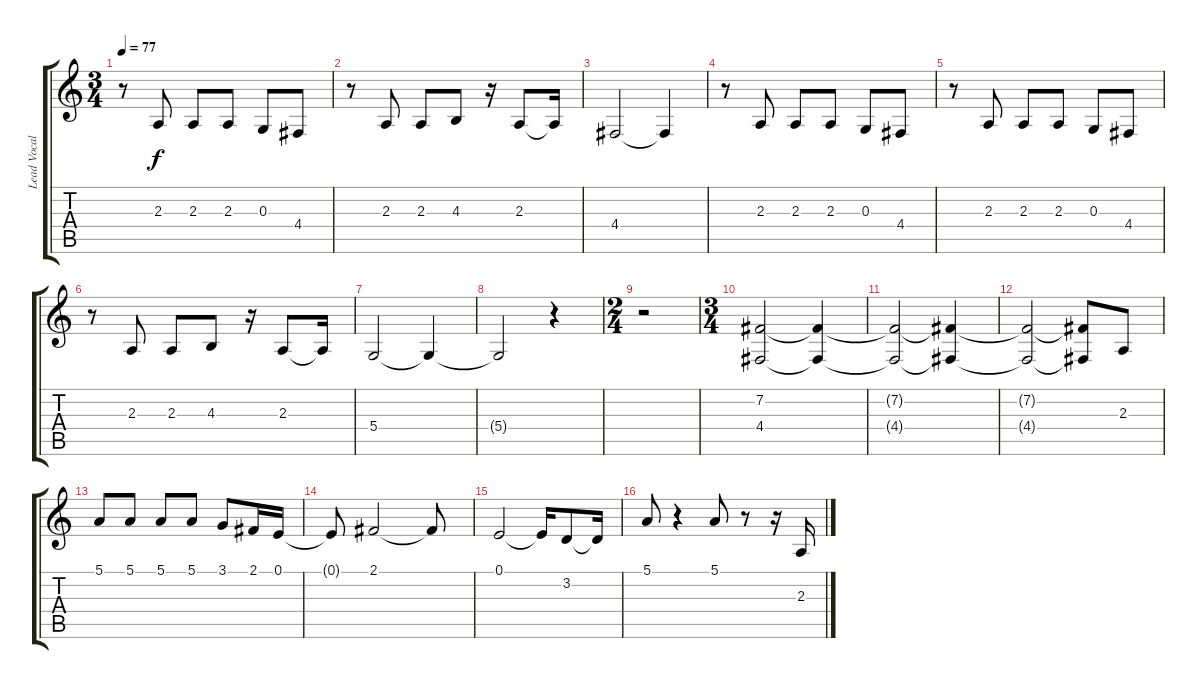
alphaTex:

\track ("Lead Vocals" "Lead Vocal") {instrument lead6voice}
\staff {score tabs}
\tuning (E4 B3 G3 D3 A2 E2) {hide}
\ts (3 4)
\tempo 77
\clef g2
\ks c
r.8{dy f} 2.3.8 2.3.8 2.3.8 0.3.8 4.4.8 |
r.8 2.3.8 2.3.8 4.3.8 r.16 2.3.8 2.3{t}.16 |
4.4.2 4.4{t}.4 |
r.8 2.3.8 2.3.8 2.3.8 0.3.8 4.4.8 |
r.8 2.3.8 2.3.8 2.3.8 0.3.8 4.4.8 |
r.8 2.3.8 2.3.8 4.3.8 r.16 2.3.8 2.3{t}.16 |
5.4.2 5.4{t}.4 |
5.4{t}.2 r.4 |
\ts (2 4)
r.2 |
\ts (3 4)
(7.2 4.4).2 (7.2{t} 4.4{t}).4 |
(7.2{t} 4.4{t}).2 (7.2{t} 4.4{t}).4 |
(7.2{t} 4.4{t}).2 (7.2{t} 4.4{t}).8 2.3.8 |
5.1.8 5.1.8 5.1.8 5.1.8 3.1.8 2.1.16 0.1.16 |
0.1{t}.8 2.1.2 2.1{t}.8 |
0.1.2 0.1{t}.16 3.2.8 3.2{t}.16 |
5.1.8 r.4 5.1.8 r.8 r.16 2.3.16
